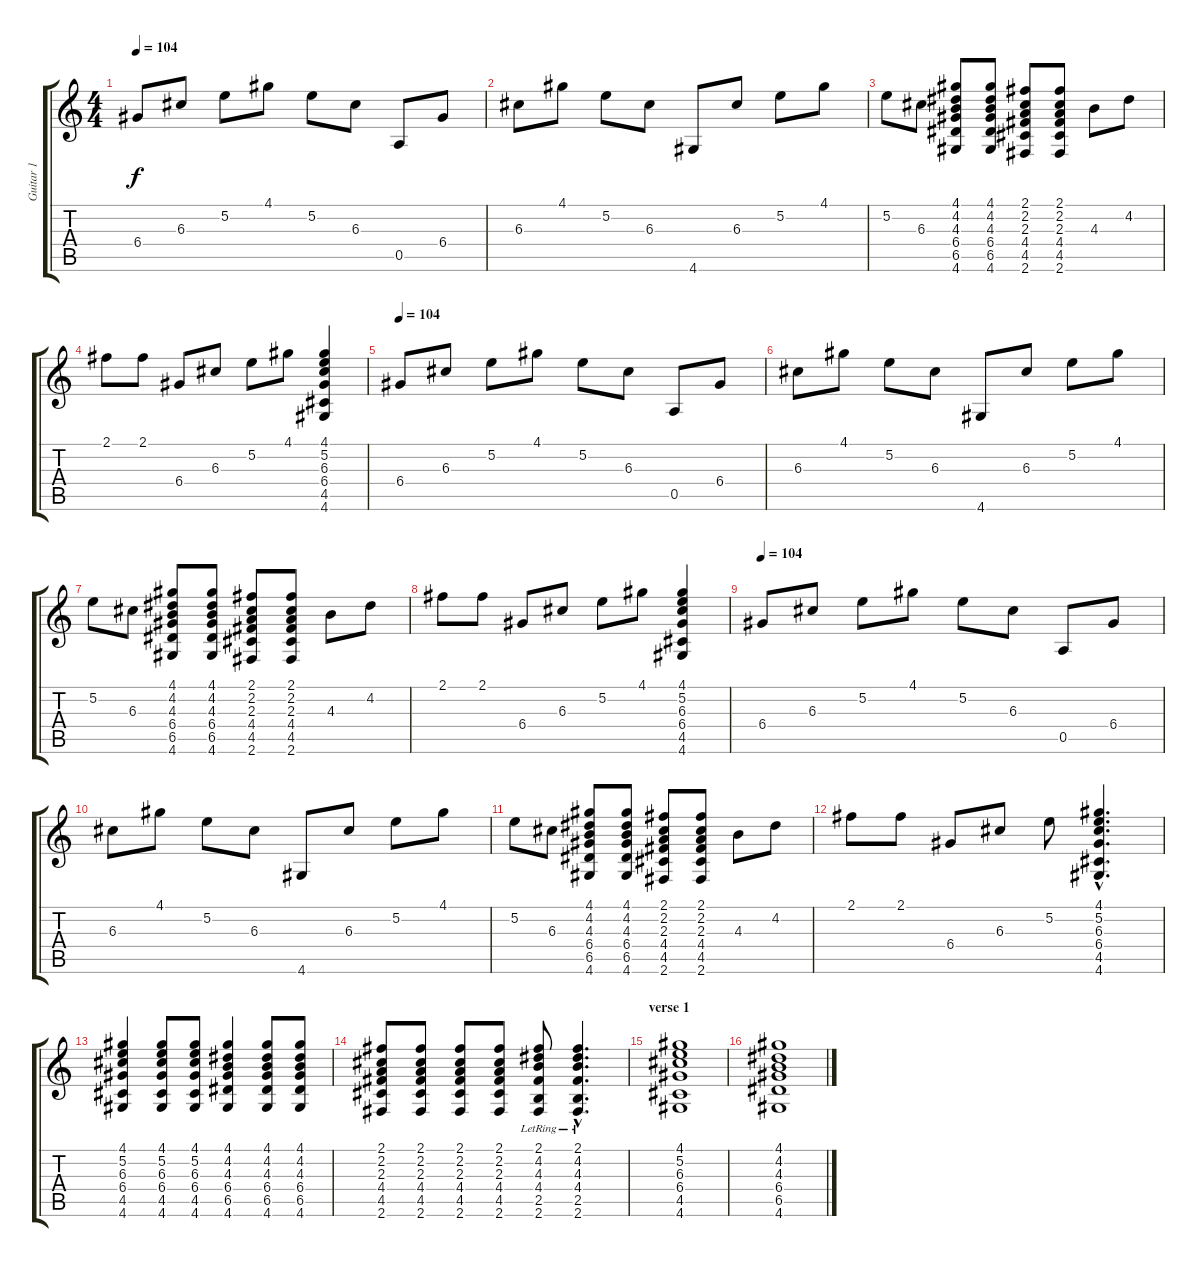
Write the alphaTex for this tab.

\track ("Guitar 1" "Guitar 1") {instrument electricguitarjazz}
\staff {score tabs}
\tuning (E4 B3 G3 D3 A2 E2) {hide}
\ts (4 4)
\tempo 104
\clef g2
\ks c
6.4.8{dy f volume 16} 6.3.8 5.2.8 4.1.8 5.2.8 6.3.8 0.5.8 6.4.8 |
6.3.8 4.1.8 5.2.8 6.3.8 4.6.8 6.3.8 5.2.8 4.1.8 |
5.2.8 6.3.8 (4.1 4.2 4.3 6.4 6.5 4.6).8 (4.1 4.2 4.3 6.4 6.5 4.6).8 (2.1 2.2 2.3 4.4 4.5 2.6).8 (2.1 2.2 2.3 4.4 4.5 2.6).8 4.3.8 4.2.8 |
2.1.8 2.1.8 6.4.8 6.3.8 5.2.8 4.1.8 (4.1 5.2 6.3 6.4 4.5 4.6).4 |
\tempo 104
6.4.8 6.3.8 5.2.8 4.1.8 5.2.8 6.3.8 0.5.8 6.4.8 |
6.3.8 4.1.8 5.2.8 6.3.8 4.6.8 6.3.8 5.2.8 4.1.8 |
5.2.8 6.3.8 (4.1 4.2 4.3 6.4 6.5 4.6).8 (4.1 4.2 4.3 6.4 6.5 4.6).8 (2.1 2.2 2.3 4.4 4.5 2.6).8 (2.1 2.2 2.3 4.4 4.5 2.6).8 4.3.8 4.2.8 |
2.1.8 2.1.8 6.4.8 6.3.8 5.2.8 4.1.8 (4.1 5.2 6.3 6.4 4.5 4.6).4 |
\tempo 104
6.4.8 6.3.8 5.2.8 4.1.8 5.2.8 6.3.8 0.5.8 6.4.8 |
6.3.8 4.1.8 5.2.8 6.3.8 4.6.8 6.3.8 5.2.8 4.1.8 |
5.2.8 6.3.8 (4.1 4.2 4.3 6.4 6.5 4.6).8 (4.1 4.2 4.3 6.4 6.5 4.6).8 (2.1 2.2 2.3 4.4 4.5 2.6).8 (2.1 2.2 2.3 4.4 4.5 2.6).8 4.3.8 4.2.8 |
2.1.8 2.1.8 6.4.8 6.3.8 5.2.8 (4.1{hac} 5.2{hac} 6.3{hac} 6.4{hac} 4.5{hac} 4.6{hac}).4{d} |
(4.1 5.2 6.3 6.4 4.5 4.6).4 (4.1 5.2 6.3 6.4 4.5 4.6).8 (4.1 5.2 6.3 6.4 4.5 4.6).8 (4.1 4.2 4.3 6.4 6.5 4.6).4 (4.1 4.2 4.3 6.4 6.5 4.6).8 (4.1 4.2 4.3 6.4 6.5 4.6).8 |
(2.1 2.2 2.3 4.4 4.5 2.6).8 (2.1 2.2 2.3 4.4 4.5 2.6).8 (2.1 2.2 2.3 4.4 4.5 2.6).8 (2.1 2.2 2.3 4.4 4.5 2.6).8 (2.1{lr} 4.2 4.3 4.4 2.5 2.6).8 (2.1{hac} 4.2{hac lr} 4.3{hac lr} 4.4{hac lr} 2.5{hac lr} 2.6{hac lr}).4{d} |
\section ("" "verse 1")
(4.1 5.2 6.3 6.4 4.5 4.6).1 |
(4.1 4.2 4.3 6.4 6.5 4.6).1
